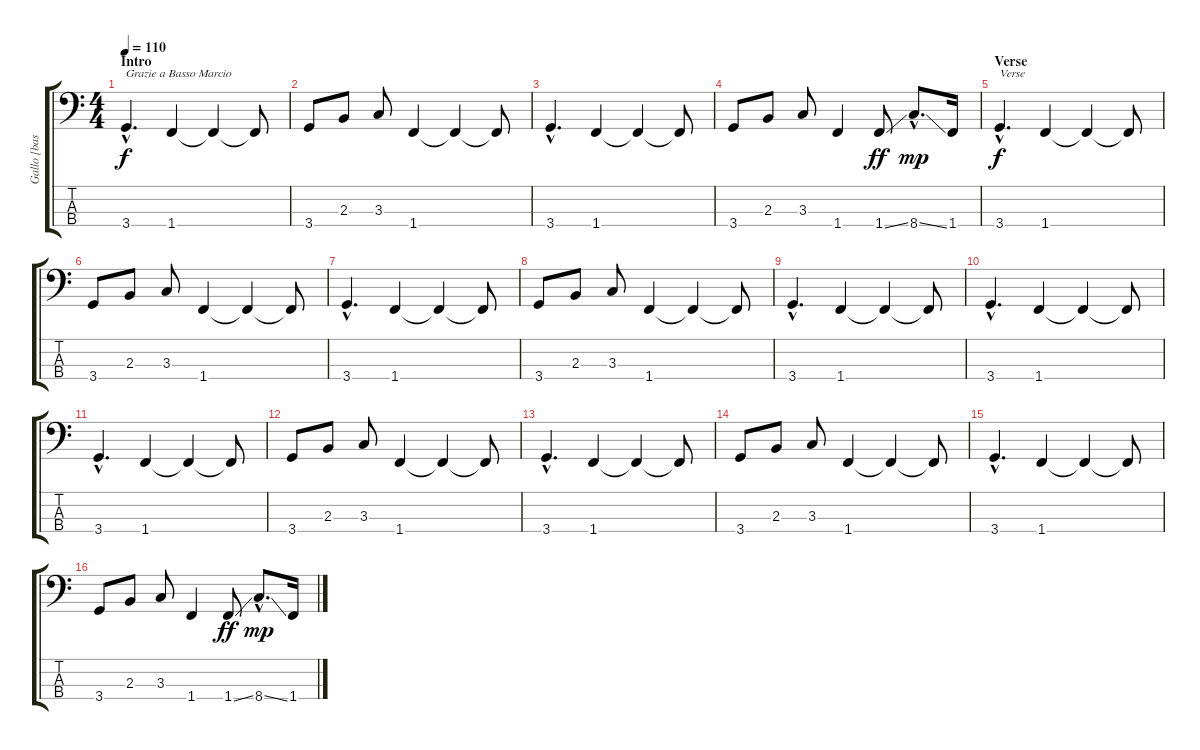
\track ("Gallo [bass]" "Gallo [bas") {instrument electricbassfinger}
\staff {score tabs}
\tuning (G2 D2 A1 E1) {hide}
\ts (4 4)
\section ("" "Intro")
\tempo 110
\clef f4
\ks c
3.4{hac}.4{d txt "Grazie a Basso Marcio" dy f instrument electricbassfinger} 1.4.4 1.4{t}.4 1.4{t}.8 |
3.4.8 2.3.8 3.3.8 1.4.4 1.4{t}.4 1.4{t}.8 |
3.4{hac}.4{d} 1.4.4 1.4{t}.4 1.4{t}.8 |
3.4.8 2.3.8 3.3.8 1.4.4 1.4{ss}.8{dy ff} 8.4{ss hac}.8{d dy mp} 1.4.16 |
\section ("" "Verse")
3.4{hac}.4{d txt "Verse" dy f} 1.4.4 1.4{t}.4 1.4{t}.8 |
3.4.8 2.3.8 3.3.8 1.4.4 1.4{t}.4 1.4{t}.8 |
3.4{hac}.4{d} 1.4.4 1.4{t}.4 1.4{t}.8 |
3.4.8 2.3.8 3.3.8 1.4.4 1.4{t}.4 1.4{t}.8 |
3.4{hac}.4{d} 1.4.4 1.4{t}.4 1.4{t}.8 |
3.4{hac}.4{d} 1.4.4 1.4{t}.4 1.4{t}.8 |
3.4{hac}.4{d} 1.4.4 1.4{t}.4 1.4{t}.8 |
3.4.8 2.3.8 3.3.8 1.4.4 1.4{t}.4 1.4{t}.8 |
3.4{hac}.4{d} 1.4.4 1.4{t}.4 1.4{t}.8 |
3.4.8 2.3.8 3.3.8 1.4.4 1.4{t}.4 1.4{t}.8 |
3.4{hac}.4{d} 1.4.4 1.4{t}.4 1.4{t}.8 |
3.4.8 2.3.8 3.3.8 1.4.4 1.4{ss}.8{dy ff} 8.4{ss hac}.8{d dy mp} 1.4.16
